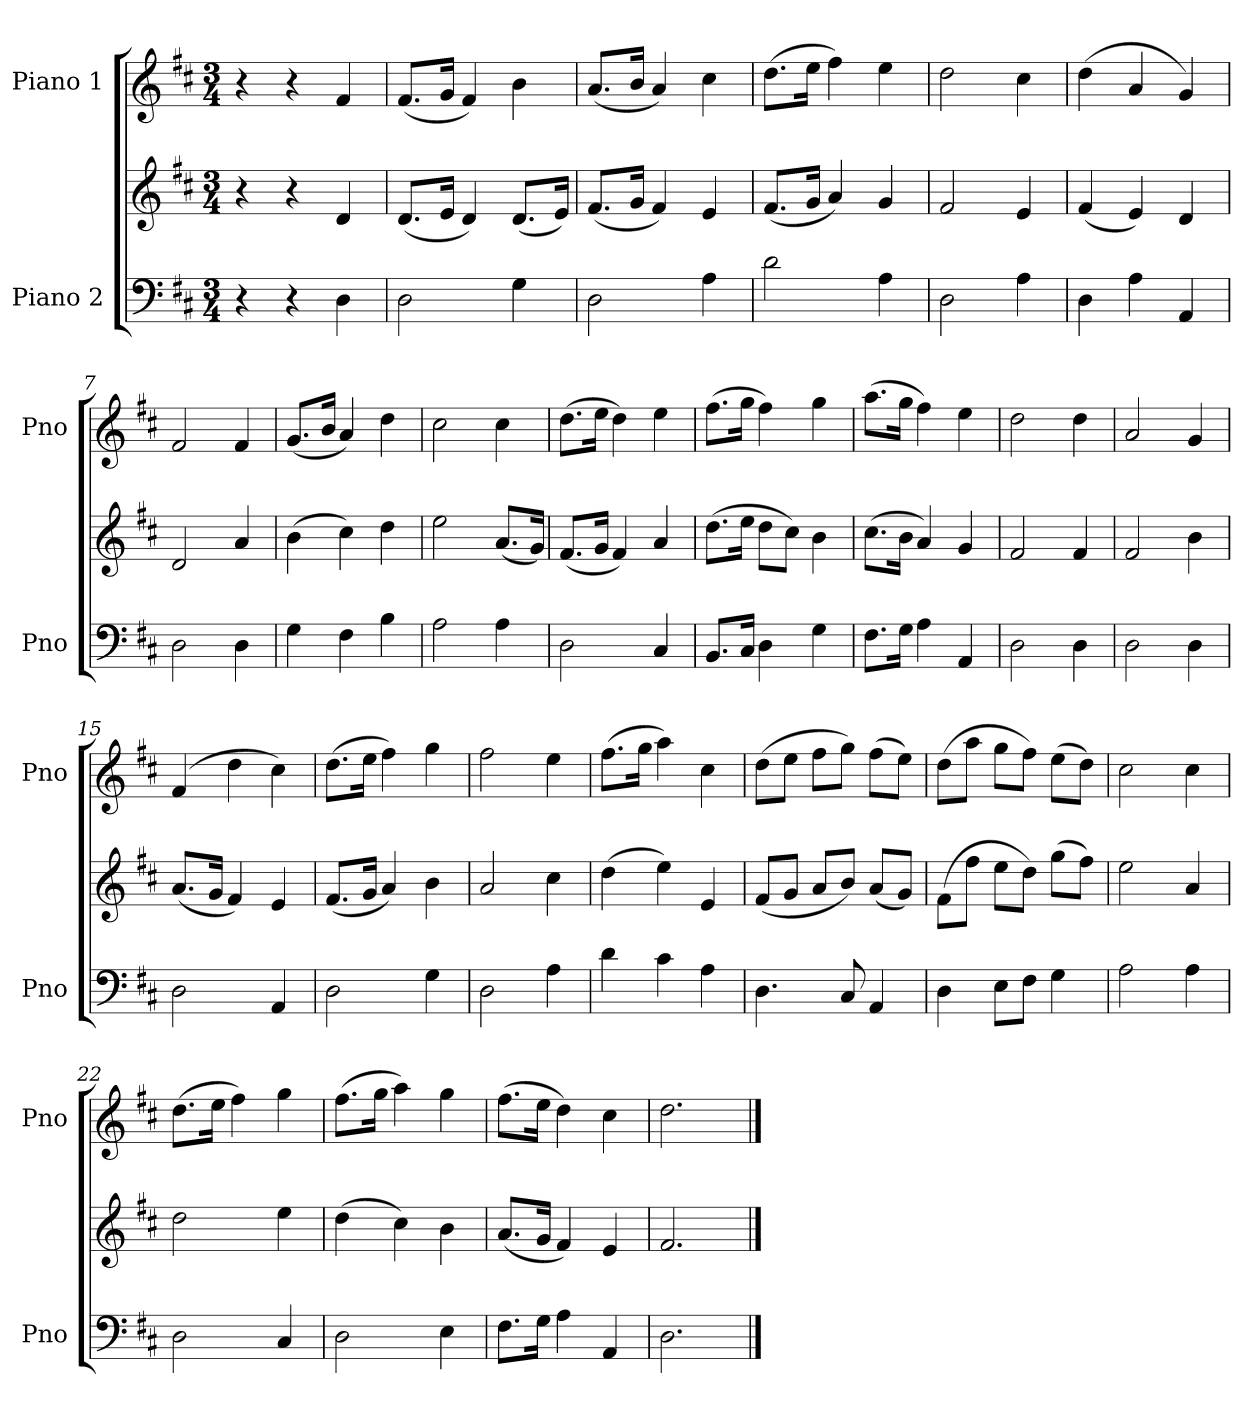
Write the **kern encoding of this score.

**kern	**kern	**kern
*part2	*part2	*part1
*staff3	*staff2	*staff1
*I"Piano 2	*	*I"Piano 1
*I'Pno	*	*I'Pno
*clefF4	*clefG2	*clefG2
*k[f#c#]	*k[f#c#]	*k[f#c#]
*M3/4	*M3/4	*M3/4
=1	=1	=1
4r	4r	4r
4r	4r	4r
4D\	4d/	4f#/
=2	=2	=2
2D\	(<8.d/L	(<8.f#/L
.	16e/Jk	16g/Jk
.	4d/)	4f#/)
4G\	(<8.d/L	4b\
.	16e/Jk)	.
=3	=3	=3
2D\	(<8.f#/L	(<8.a/L
.	16g/Jk	16b/Jk
.	4f#/)	4a/)
4A\	4e/	4cc#\
=4	=4	=4
2d\	(<8.f#/L	(>8.dd\L
.	16g/Jk	16ee\Jk
.	4a/)	4ff#\)
4A\	4g/	4ee\
=5	=5	=5
2D\	2f#/	2dd\
4A\	4e/	4cc#\
=6	=6	=6
4D\	(<4f#/	(>4dd\
4A\	4e/)	4a/
4AA/	4d/	4g/)
=7	=7	=7
2D\	2d/	2f#/
4D\	4a/	4f#/
=8	=8	=8
4G\	(>4b\	(<8.g/L
.	.	16b/Jk
4F#\	4cc#\)	4a/)
4B\	4dd\	4dd\
=9	=9	=9
2A\	2ee\	2cc#\
4A\	(<8.a/L	4cc#\
.	16g/Jk)	.
=10	=10	=10
2D\	(<8.f#/L	(>8.dd\L
.	16g/Jk	16ee\Jk
.	4f#/)	4dd\)
4C#/	4a/	4ee\
!!LO:LB:g=z
=11	=11	=11
8.BB/L	(>8.dd\L	(>8.ff#\L
16C#/Jk	16ee\Jk	16gg\Jk
4D\	8dd\L	4ff#\)
.	8cc#\J)	.
4G\	4b\	4gg\
=12	=12	=12
8.F#\L	(>8.cc#\L	(>8.aa\L
16G\Jk	16b\Jk	16gg\Jk
4A\	4a/)	4ff#\)
4AA/	4g/	4ee\
=13	=13	=13
2D\	2f#/	2dd\
4D\	4f#/	4dd\
=14	=14	=14
2D\	2f#/	2a/
4D\	4b\	4g/
=15	=15	=15
2D\	(<8.a/L	(>4f#/
.	16g/Jk	.
.	4f#/)	4dd\
4AA/	4e/	4cc#\)
=16	=16	=16
2D\	(<8.f#/L	(>8.dd\L
.	16g/Jk	16ee\Jk
.	4a/)	4ff#\)
4G\	4b\	4gg\
=17	=17	=17
2D\	2a/	2ff#\
4A\	4cc#\	4ee\
=18	=18	=18
4d\	(>4dd\	(>8.ff#\L
.	.	16gg\Jk
4c#\	4ee\)	4aa\)
4A\	4e/	4cc#\
=19	=19	=19
4.D\	(<8f#/L	(>8dd\L
.	8g/J	8ee\J
.	8a/L	8ff#\L
8C#/	8b/J)	8gg\J)
4AA/	(<8a/L	(>8ff#\L
.	8g/J)	8ee\J)
=20	=20	=20
4D\	(>8f#\L	(>8dd\L
.	8ff#\J	8aa\J
8E\L	8ee\L	8gg\L
8F#\J	8dd\J)	8ff#\J)
4G\	(>8gg\L	(>8ee\L
.	8ff#\J)	8dd\J)
!!LO:LB:g=z
=21	=21	=21
2A\	2ee\	2cc#\
4A\	4a/	4cc#\
=22	=22	=22
2D\	2dd\	(>8.dd\L
.	.	16ee\Jk
.	.	4ff#\)
4C#/	4ee\	4gg\
=23	=23	=23
2D\	(>4dd\	(>8.ff#\L
.	.	16gg\Jk
.	4cc#\)	4aa\)
4E\	4b\	4gg\
=24	=24	=24
8.F#\L	(<8.a/L	(>8.ff#\L
16G\Jk	16g/Jk	16ee\Jk
4A\	4f#/)	4dd\)
4AA/	4e/	4cc#\
=25	=25	=25
2.D\	2.f#/	2.dd\
==	==	==
*-	*-	*-
